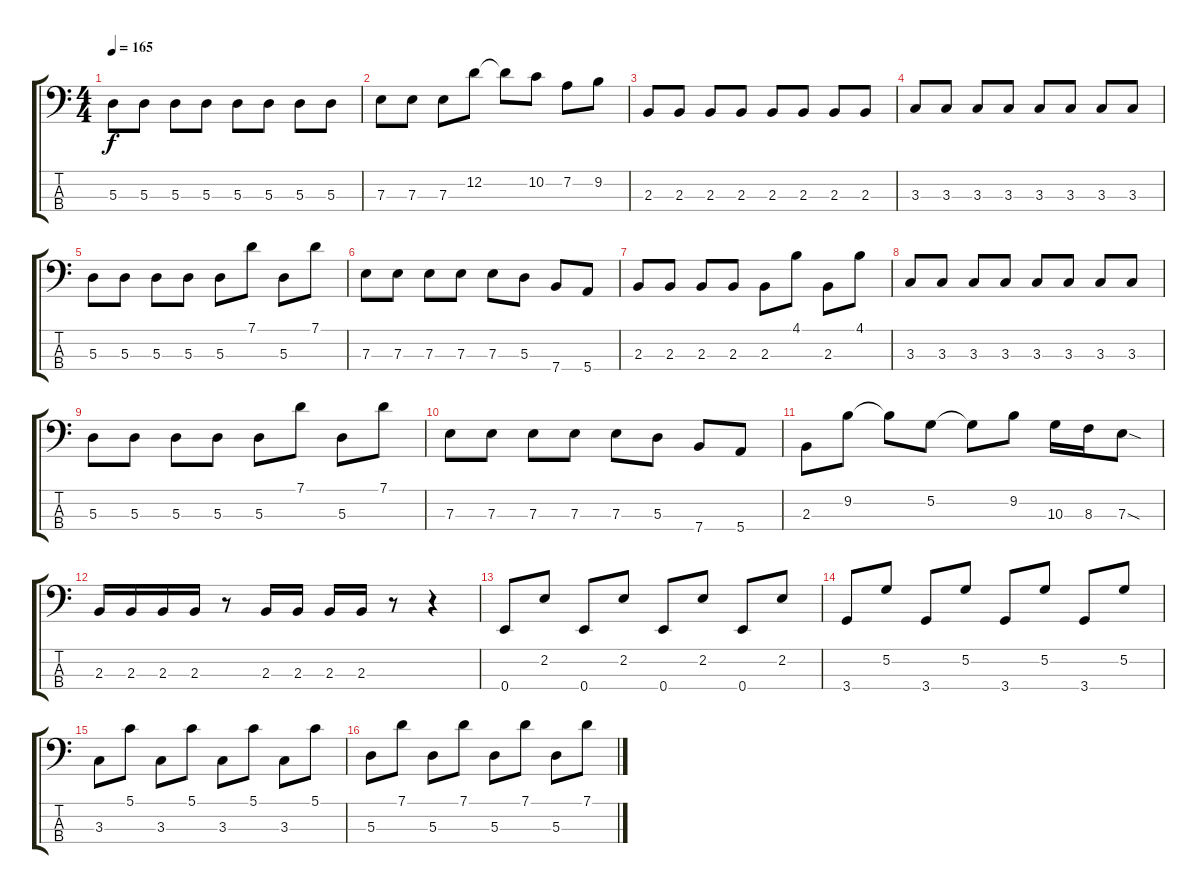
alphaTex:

\track "" {instrument electricbassfinger}
\staff {score tabs}
\tuning (G2 D2 A1 E1) {hide}
\ts (4 4)
\tempo 165
\clef f4
\ks c
5.3.8{dy f} 5.3.8 5.3.8 5.3.8 5.3.8 5.3.8 5.3.8 5.3.8 |
7.3.8 7.3.8 7.3.8 12.2.8 12.2{t}.8 10.2.8 7.2.8 9.2.8 |
2.3.8 2.3.8 2.3.8 2.3.8 2.3.8 2.3.8 2.3.8 2.3.8 |
3.3.8 3.3.8 3.3.8 3.3.8 3.3.8 3.3.8 3.3.8 3.3.8 |
5.3.8 5.3.8 5.3.8 5.3.8 5.3.8 7.1.8 5.3.8 7.1.8 |
7.3.8 7.3.8 7.3.8 7.3.8 7.3.8 5.3.8 7.4.8 5.4.8 |
2.3.8 2.3.8 2.3.8 2.3.8 2.3.8 4.1.8 2.3.8 4.1.8 |
3.3.8 3.3.8 3.3.8 3.3.8 3.3.8 3.3.8 3.3.8 3.3.8 |
5.3.8 5.3.8 5.3.8 5.3.8 5.3.8 7.1.8 5.3.8 7.1.8 |
7.3.8 7.3.8 7.3.8 7.3.8 7.3.8 5.3.8 7.4.8 5.4.8 |
2.3.8 9.2.8 9.2{t}.8 5.2.8 5.2{t}.8 9.2.8 10.3.16 8.3.16 7.3{sod}.8 |
2.3.16 2.3.16 2.3.16 2.3.16 r.8 2.3.16 2.3.16 2.3.16 2.3.16 r.8 r.4 |
0.4.8 2.2.8 0.4.8 2.2.8 0.4.8 2.2.8 0.4.8 2.2.8 |
3.4.8 5.2.8 3.4.8 5.2.8 3.4.8 5.2.8 3.4.8 5.2.8 |
3.3.8 5.1.8 3.3.8 5.1.8 3.3.8 5.1.8 3.3.8 5.1.8 |
5.3.8 7.1.8 5.3.8 7.1.8 5.3.8 7.1.8 5.3.8 7.1.8
